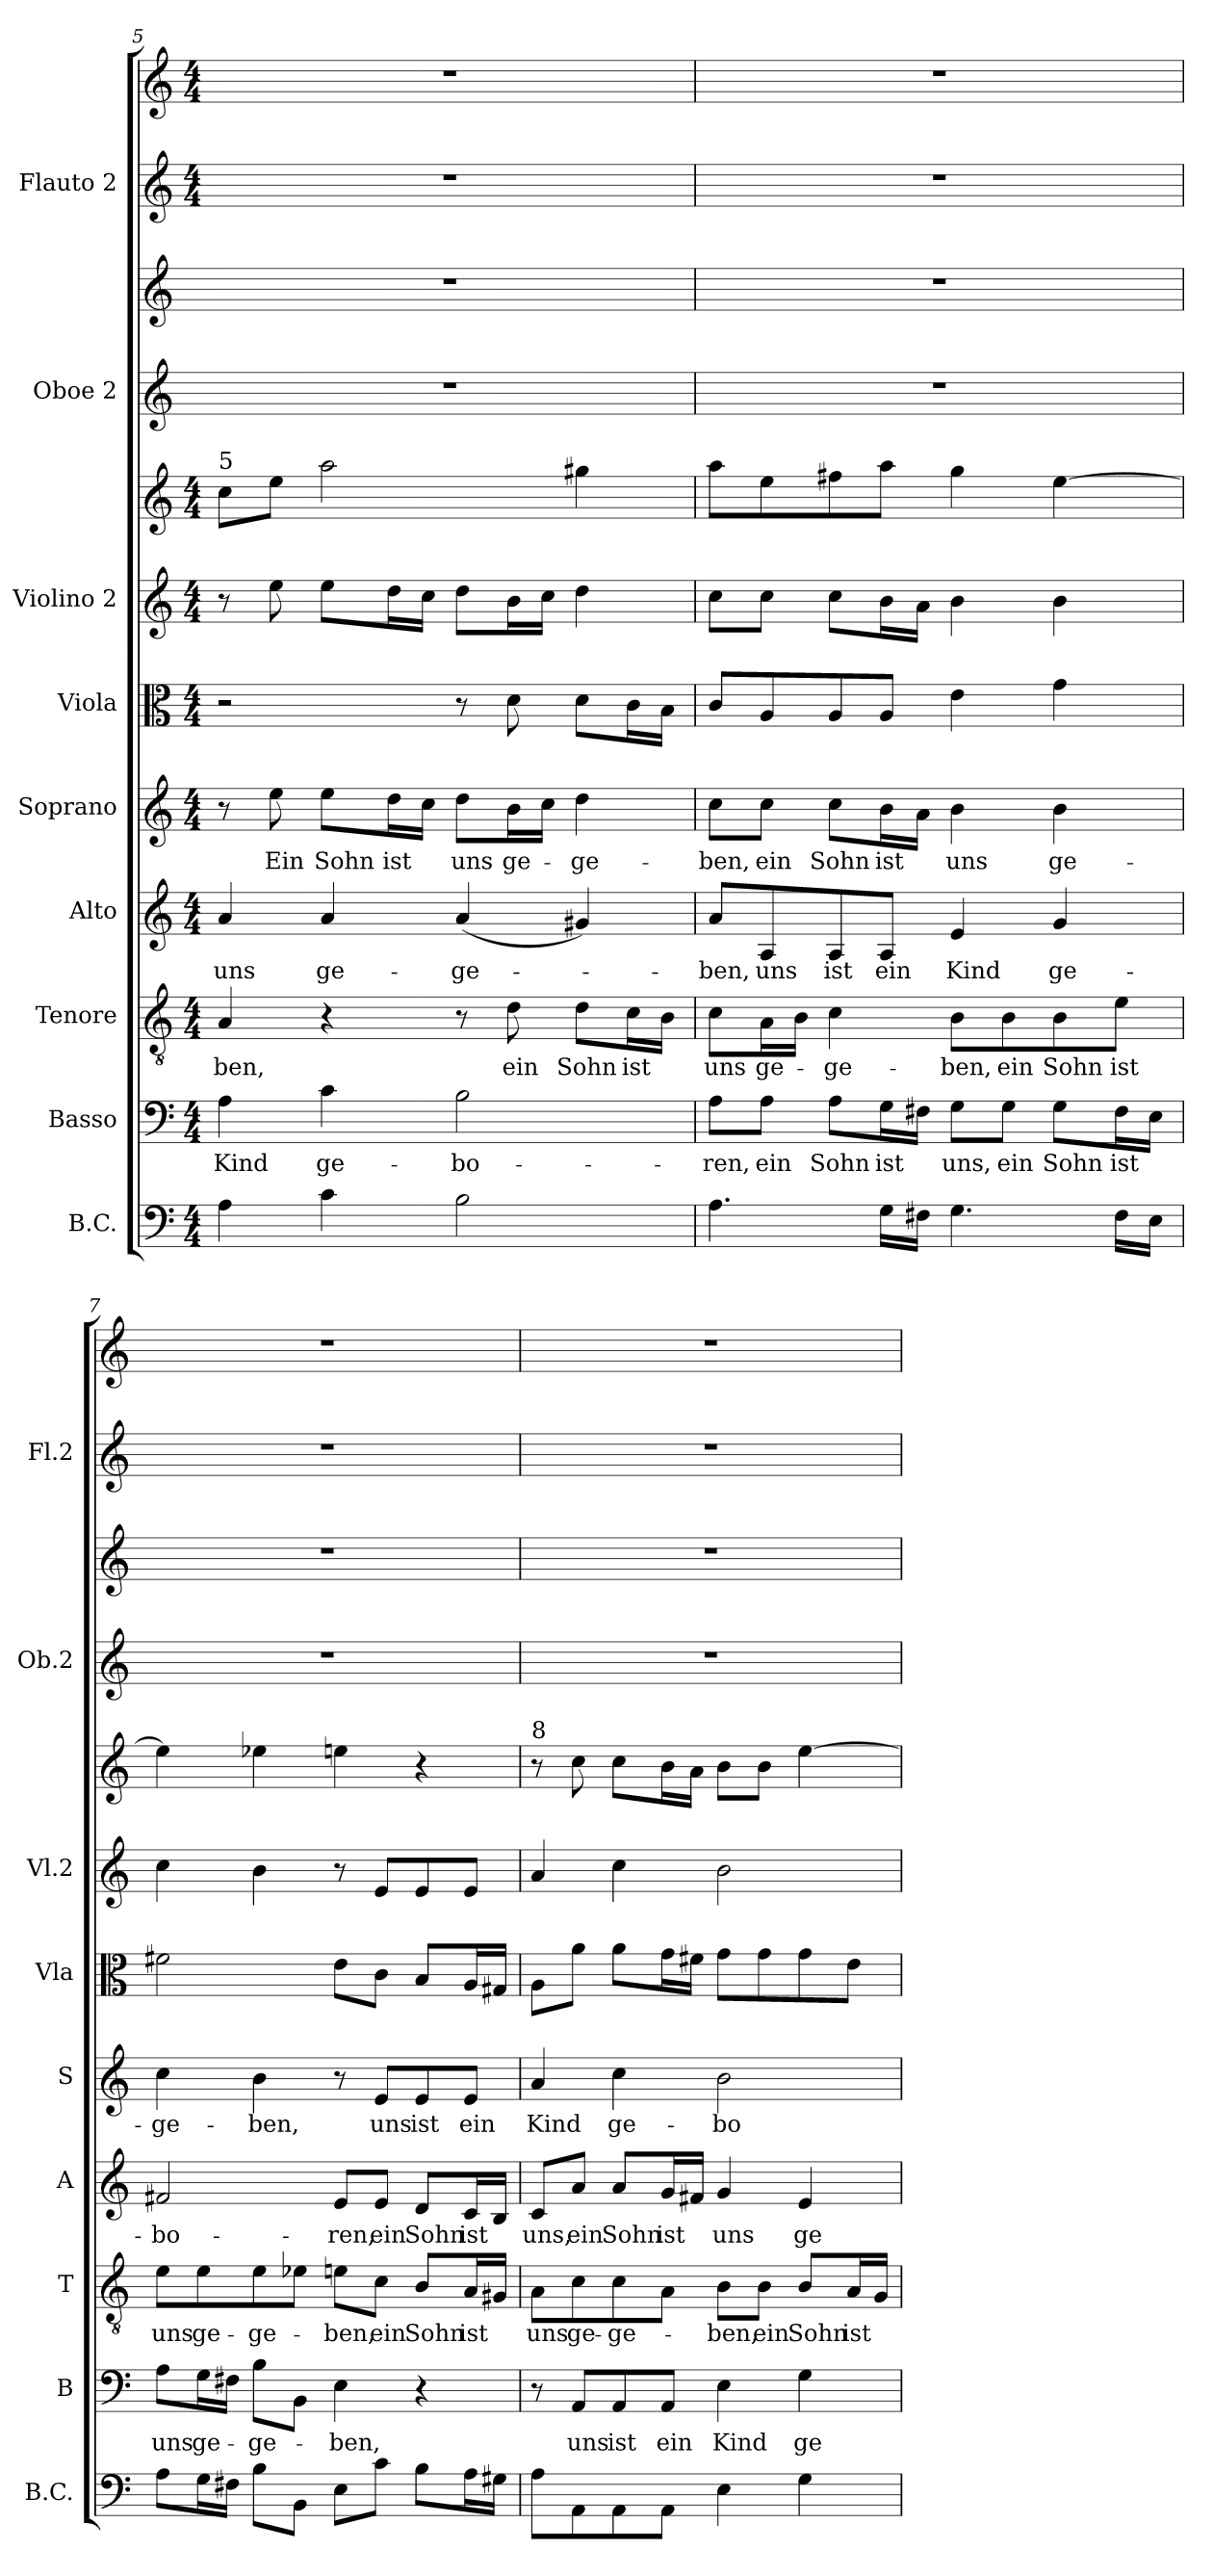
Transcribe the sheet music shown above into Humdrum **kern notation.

**kern	**kern	**text	**kern	**text	**kern	**text	**kern	**text	**kern	**kern	**kern	**kern	**kern	**kern	**kern
*part9	*part8	*part8	*part7	*part7	*part6	*part6	*part5	*part5	*part4	*part3	*part3	*part2	*part2	*part1	*part1
*staff12	*staff11	*staff11	*staff10	*staff10	*staff9	*staff9	*staff8	*staff8	*staff7	*staff6	*staff5	*staff4	*staff3	*staff2	*staff1
*I"B.C.	*I"Basso	*	*I"Tenore	*	*I"Alto	*	*I"Soprano	*	*I"Viola	*I"Violino 2	*	*I"Oboe 2	*	*I"Flauto 2	*
*I'B.C.	*I'B	*	*I'T	*	*I'A	*	*I'S	*	*I'Vla	*I'Vl.2	*	*I'Ob.2	*	*I'Fl.2	*
!!LO:PB:g=z
*clefF4	*clefF4	*	*clefGv2	*	*clefG2	*	*clefG2	*	*clefC3	*clefG2	*clefG2	*clefG2	*clefG2	*clefG2	*clefG2
*k[]	*k[]	*	*k[]	*	*k[]	*	*k[]	*	*k[]	*k[]	*k[]	*k[]	*k[]	*k[]	*k[]
*M4/4	*M4/4	*	*M4/4	*	*M4/4	*	*M4/4	*	*M4/4	*M4/4	*M4/4	*	*	*M4/4	*M4/4
=5	=5	=5	=5	=5	=5	=5	=5	=5	=5	=5	=5	=5	=5	=5	=5
!	!	!	!	!	!	!	!	!	!	!	!LO:TX:a:t=5	!	!	!	!
!	!	!LO:LY:b	!	!LO:LY:b	!	!LO:LY:b	!	!	!	!	!	!	!	!	!
4A\	4A\	Kind	4A/	ben,	4a/	uns	8r	.	2r	8r	8cc\L	1r	1r	1r	1r
!	!	!	!	!	!	!	!	!LO:LY:b	!	!	!	!	!	!	!
.	.	.	.	.	.	.	8ee\	Ein	.	8ee\	8ee\J	.	.	.	.
!	!	!LO:LY:b	!	!	!	!LO:LY:b	!	!LO:LY:b	!	!	!	!	!	!	!
4c\	4c\	ge-	4r	.	4a/	ge-	8ee\L	Sohn	.	8ee\L	2aa\	.	.	.	.
!	!	!	!	!	!	!	!	!LO:LY:b	!	!	!	!	!	!	!
.	.	.	.	.	.	.	16dd\L	ist	.	16dd\L	.	.	.	.	.
.	.	.	.	.	.	.	16cc\JJ	.	.	16cc\JJ	.	.	.	.	.
!	!	!LO:LY:b	!	!	!	!LO:LY:b	!	!LO:LY:b	!	!	!	!	!	!	!
2B\	2B\	bo-	8r	.	(4a/	ge-	8dd\L	uns	8r	8dd\L	.	.	.	.	.
!	!	!	!	!LO:LY:b	!	!	!	!LO:LY:b	!	!	!	!	!	!	!
.	.	.	8d\	ein	.	.	16b\L	ge-	8d\	16b\L	.	.	.	.	.
.	.	.	.	.	.	.	16cc\JJ	.	.	16cc\JJ	.	.	.	.	.
!	!	!	!	!LO:LY:b	!	!	!	!LO:LY:b	!	!	!	!	!	!	!
.	.	.	8d\L	Sohn	4g#X/)	.	4dd\	ge-	8d\L	4dd\	4gg#X\	.	.	.	.
!	!	!	!	!LO:LY:b	!	!	!	!	!	!	!	!	!	!	!
.	.	.	16c\L	ist	.	.	.	.	16c\L	.	.	.	.	.	.
.	.	.	16B\JJ	.	.	.	.	.	16B\JJ	.	.	.	.	.	.
=6	=6	=6	=6	=6	=6	=6	=6	=6	=6	=6	=6	=6	=6	=6	=6
!	!	!LO:LY:b	!	!LO:LY:b	!	!LO:LY:b	!	!LO:LY:b	!	!	!	!	!	!	!
4.A\	8A\L	ren,	8c\L	uns	8a/L	ben,	8cc\L	ben,	8c/L	8cc\L	8aa\L	1r	1r	1r	1r
!	!	!LO:LY:b	!	!LO:LY:b	!	!LO:LY:b	!	!LO:LY:b	!	!	!	!	!	!	!
.	8A\J	ein	16A\L	ge-	8A/	uns	8cc\J	ein	8A/	8cc\J	8ee\	.	.	.	.
.	.	.	16B\JJ	.	.	.	.	.	.	.	.	.	.	.	.
!	!	!LO:LY:b	!	!LO:LY:b	!	!LO:LY:b	!	!LO:LY:b	!	!	!	!	!	!	!
.	8A\L	Sohn	4c\	ge-	8A/	ist	8cc\L	Sohn	8A/	8cc\L	8ff#X\	.	.	.	.
!	!	!LO:LY:b	!	!	!	!LO:LY:b	!	!LO:LY:b	!	!	!	!	!	!	!
16G\LL	16G\L	ist	.	.	8A/J	ein	16b\L	ist	8A/J	16b\L	8aa\J	.	.	.	.
16F#X\JJ	16F#X\JJ	.	.	.	.	.	16a\JJ	.	.	16a\JJ	.	.	.	.	.
!	!	!LO:LY:b	!	!LO:LY:b	!	!LO:LY:b	!	!LO:LY:b	!	!	!	!	!	!	!
4.G\	8G\L	uns,	8B\L	ben,	4e/	Kind	4b\	uns	4e\	4b\	4gg\	.	.	.	.
!	!	!LO:LY:b	!	!LO:LY:b	!	!	!	!	!	!	!	!	!	!	!
.	8G\J	ein	8B\	ein	.	.	.	.	.	.	.	.	.	.	.
!	!	!LO:LY:b	!	!LO:LY:b	!	!LO:LY:b	!	!LO:LY:b	!	!	!	!	!	!	!
.	8G\L	Sohn	8B\	Sohn	4g/	ge-	4b\	ge-	4g\	4b\	[4ee\	.	.	.	.
!	!	!LO:LY:b	!	!LO:LY:b	!	!	!	!	!	!	!	!	!	!	!
16F#\LL	16F#\L	ist	8e\J	ist	.	.	.	.	.	.	.	.	.	.	.
16E\JJ	16E\JJ	.	.	.	.	.	.	.	.	.	.	.	.	.	.
=7	=7	=7	=7	=7	=7	=7	=7	=7	=7	=7	=7	=7	=7	=7	=7
!	!	!LO:LY:b	!	!LO:LY:b	!	!LO:LY:b	!	!LO:LY:b	!	!	!	!	!	!	!
8A\L	8A\L	uns	8e\L	uns	2f#X/	bo-	4cc\	ge-	2f#X\	4cc\	4ee\]	1r	1r	1r	1r
!	!	!LO:LY:b	!	!LO:LY:b	!	!	!	!	!	!	!	!	!	!	!
16G\L	16G\L	ge-	8e\	ge-	.	.	.	.	.	.	.	.	.	.	.
16F#X\JJ	16F#X\JJ	.	.	.	.	.	.	.	.	.	.	.	.	.	.
!	!	!LO:LY:b	!	!LO:LY:b	!	!	!	!LO:LY:b	!	!	!	!	!	!	!
8B\L	8B\L	ge-	8e\	ge-	.	.	4b\	ben,	.	4b\	4ee-X\	.	.	.	.
8BB\J	8BB\J	.	8e-X\J	.	.	.	.	.	.	.	.	.	.	.	.
!	!	!LO:LY:b	!	!LO:LY:b	!	!LO:LY:b	!	!	!	!	!	!	!	!	!
8E\L	4E\	ben,	8en\L	ben,	8e/L	ren,	8r	.	8e\L	8r	4een\	.	.	.	.
!	!	!	!	!LO:LY:b	!	!LO:LY:b	!	!LO:LY:b	!	!	!	!	!	!	!
8c\J	.	.	8c\J	ein	8e/J	ein	8e/L	uns	8c\J	8e/L	.	.	.	.	.
!	!	!	!	!LO:LY:b	!	!LO:LY:b	!	!LO:LY:b	!	!	!	!	!	!	!
8B\L	4r	.	8B/L	Sohn	8d/L	Sohn	8e/	ist	8B/L	8e/	4r	.	.	.	.
!	!	!	!	!LO:LY:b	!	!LO:LY:b	!	!LO:LY:b	!	!	!	!	!	!	!
16A\L	.	.	16A/L	ist	16c/L	ist	8e/J	ein	16A/L	8e/J	.	.	.	.	.
16G#X\JJ	.	.	16G#X/JJ	.	16B/JJ	.	.	.	16G#X/JJ	.	.	.	.	.	.
!!LO:PB:g=z
=8	=8	=8	=8	=8	=8	=8	=8	=8	=8	=8	=8	=8	=8	=8	=8
!	!	!	!	!	!	!	!	!	!	!	!LO:TX:a:t=8	!	!	!	!
!	!	!	!	!LO:LY:b	!	!LO:LY:b	!	!LO:LY:b	!	!	!	!	!	!	!
8A\L	8r	.	8A\L	uns	8c/L	uns,	4a/	Kind	8A\L	4a/	8r	1r	1r	1r	1r
!	!	!LO:LY:b	!	!LO:LY:b	!	!LO:LY:b	!	!	!	!	!	!	!	!	!
8AA\	8AA/L	uns	8c\	ge-	8a/J	ein	.	.	8a\J	.	8cc\	.	.	.	.
!	!	!LO:LY:b	!	!LO:LY:b	!	!LO:LY:b	!	!LO:LY:b	!	!	!	!	!	!	!
8AA\	8AA/	ist	8c\	ge-	8a/L	Sohn	4cc\	ge-	8a\L	4cc\	8cc\L	.	.	.	.
!	!	!LO:LY:b	!	!	!	!LO:LY:b	!	!	!	!	!	!	!	!	!
8AA\J	8AA/J	ein	8A\J	.	16g/L	ist	.	.	16g\L	.	16b\L	.	.	.	.
.	.	.	.	.	16f#X/JJ	.	.	.	16f#X\JJ	.	16a\JJ	.	.	.	.
!	!	!LO:LY:b	!	!LO:LY:b	!	!LO:LY:b	!	!LO:LY:b	!	!	!	!	!	!	!
4E\	4E\	Kind	8B\L	ben,	4g/	uns	2b\	bo-	8g\L	2b\	8b\L	.	.	.	.
!	!	!	!	!LO:LY:b	!	!	!	!	!	!	!	!	!	!	!
.	.	.	8B\J	ein	.	.	.	.	8g\	.	8b\J	.	.	.	.
!	!	!LO:LY:b	!	!LO:LY:b	!	!LO:LY:b	!	!	!	!	!	!	!	!	!
4G\	4G\	ge-	8B/L	Sohn	4e/	ge-	.	.	8g\	.	[4ee\	.	.	.	.
!	!	!	!	!LO:LY:b	!	!	!	!	!	!	!	!	!	!	!
.	.	.	16A/L	ist	.	.	.	.	8e\J	.	.	.	.	.	.
.	.	.	16G/JJ	.	.	.	.	.	.	.	.	.	.	.	.
=	=	=	=	=	=	=	=	=	=	=	=	=	=	=	=
*-	*-	*-	*-	*-	*-	*-	*-	*-	*-	*-	*-	*-	*-	*-	*-
